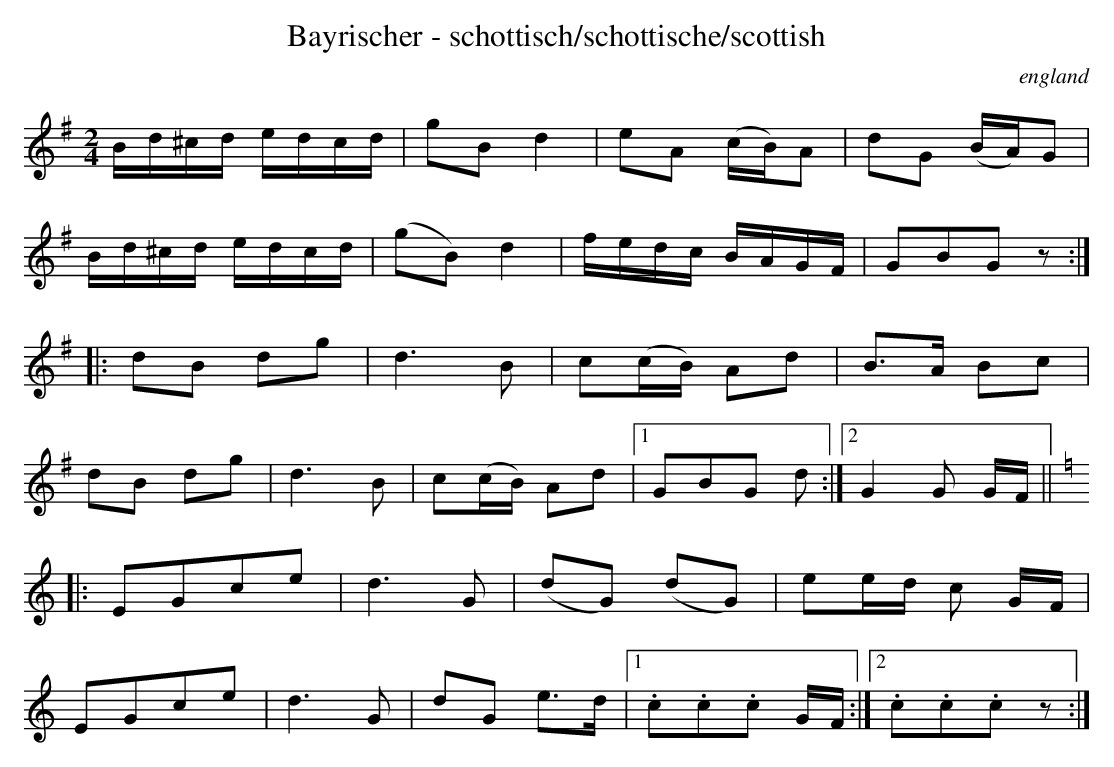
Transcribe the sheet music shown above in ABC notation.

X:1
T:Bayrischer - schottisch/schottische/scottish
O:england
M:2/4
L:1/16
K:G
Bd^cd edcd|g2B2d4|e2A2 (cB)A2|d2G2 (BA)G2|
Bd^cd edcd|(g2B2)d4|fedc BAGF|G2B2G2z2:|
|:d2B2 d2g2|d6B2|c2(cB) A2d2|B3A B2c2|
d2B2 d2g2|d6B2|c2(cB) A2d2|1G2B2G2 d2:|2G4G2 GF||
K:C
|:E2G2c2e2|d6G2|(d2G2) (d2G2)|e2ed c2 GF|
E2G2c2e2|d6G2|d2G2 e2>d2|1.c2.c2.c2 GF:|2.c2.c2.c2z2:|
